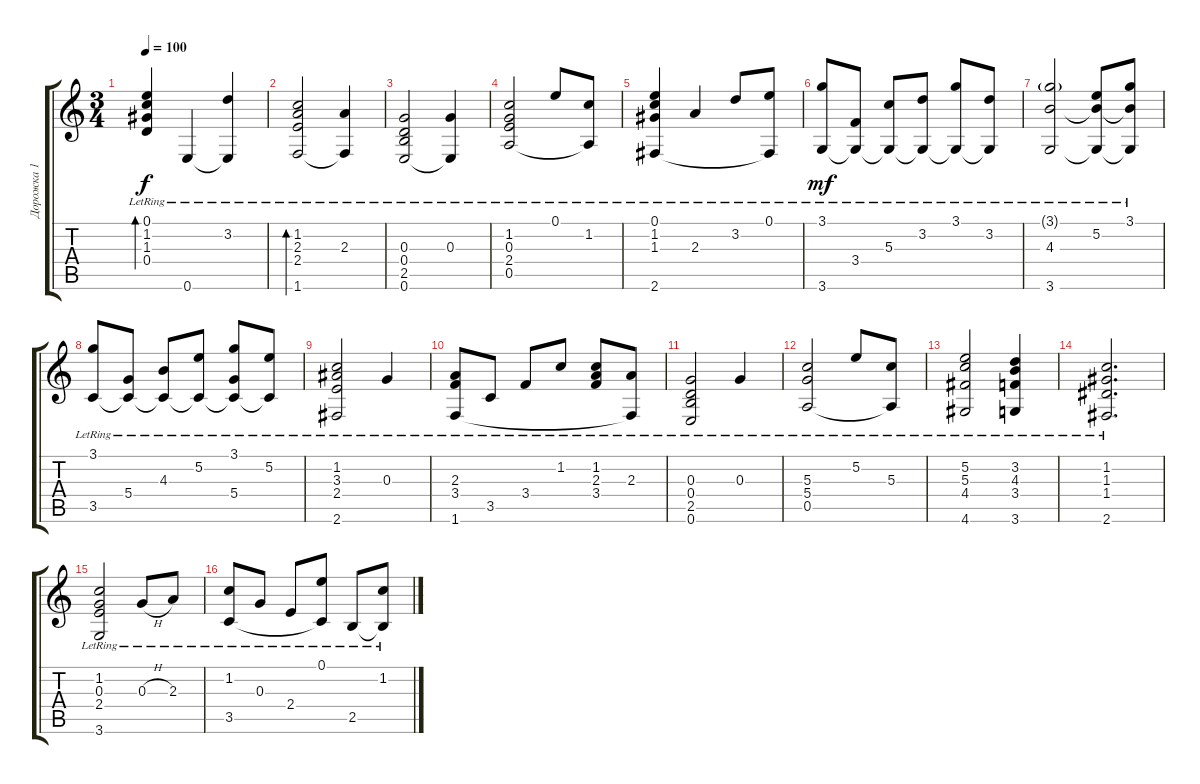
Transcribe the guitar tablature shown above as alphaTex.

\track ("Дорожка 1" "Дорожка 1") {instrument acousticguitarsteel}
\staff {score tabs}
\tuning (E4 B3 G3 D3 A2 E2) {hide}
\ts (3 4)
\tempo 100
\clef g2
\ks c
(0.1{lr} 1.2{lr} 1.3{lr} 0.4{lr}).4{bd 120 dy f} 0.6{lr}.4 (3.2{lr} 0.6{t}).4 |
(1.2{lr} 2.3{lr} 2.4{lr} 1.6{lr}).2{bd 240} (2.3{lr} 1.6{t}).4 |
(0.3{lr} 0.4{lr} 2.5{lr} 0.6{lr}).2 (0.3{lr} 0.6{t}).4 |
(1.2{lr} 0.3{lr} 2.4{lr} 0.5{lr}).2 0.1{lr}.8 (1.2{lr} 0.5{t}).8 |
(0.1{lr} 1.2{lr} 1.3{lr} 2.6{lr}).4 2.3{lr}.4 3.2{lr}.8 (0.1{lr} 2.6{t}).8 |
(3.1{lr} 3.6{lr}).8{dy mf} (3.4{lr} 3.6{t}).8 (5.3{lr} 3.6{t}).8 (3.2{lr} 3.6{t}).8 (3.1{lr} 3.6{t}).8 (3.2{lr} 3.6{t}).8 |
(3.1{g lr} 4.3{lr} 3.6{lr}).2 (5.2{lr} 4.3{t} 3.6{t}).8 (3.1{lr} 4.3{t} 3.6{t}).8 |
(3.1{lr} 3.5{lr}).8 (5.4{lr} 3.5{t}).8 (4.3{lr} 3.5{t}).8 (5.2{lr} 3.5{t}).8 (3.1{lr} 5.4{lr} 3.5{t}).8 (5.2{lr} 3.5{t}).8 |
(1.2{lr} 3.3{lr} 2.4{lr} 2.6{lr}).2 0.3{lr}.4 |
(2.3{lr} 3.4{lr} 1.6{lr}).8 3.5{lr}.8 3.4{lr}.8 1.2{lr}.8 (1.2{lr} 2.3{lr} 3.4{lr}).8 (2.3{lr} 1.6{t}).8 |
(0.3{lr} 0.4{lr} 2.5{lr} 0.6{lr}).2 0.3{lr}.4 |
(5.3{lr} 5.4{lr} 0.5{lr}).2 5.2{lr}.8 (5.3{lr} 0.5{t}).8 |
(5.2{lr} 5.3{lr} 4.4{lr} 4.6{lr}).2 (3.2{lr} 4.3{lr} 3.4{lr} 3.6{lr}).4 |
(1.2{lr} 1.3{lr} 1.4{lr} 2.6{lr}).2{d} |
(1.2{lr} 0.3{lr} 2.4{lr} 3.6{lr}).2 0.3{h lr}.8 2.3{lr}.8 |
(1.2{lr} 3.5{lr}).8 0.3{lr}.8 2.4{lr}.8 (0.1{lr} 3.5{t}).8 2.5{lr}.8 (1.2{lr} 2.5{t}).8
